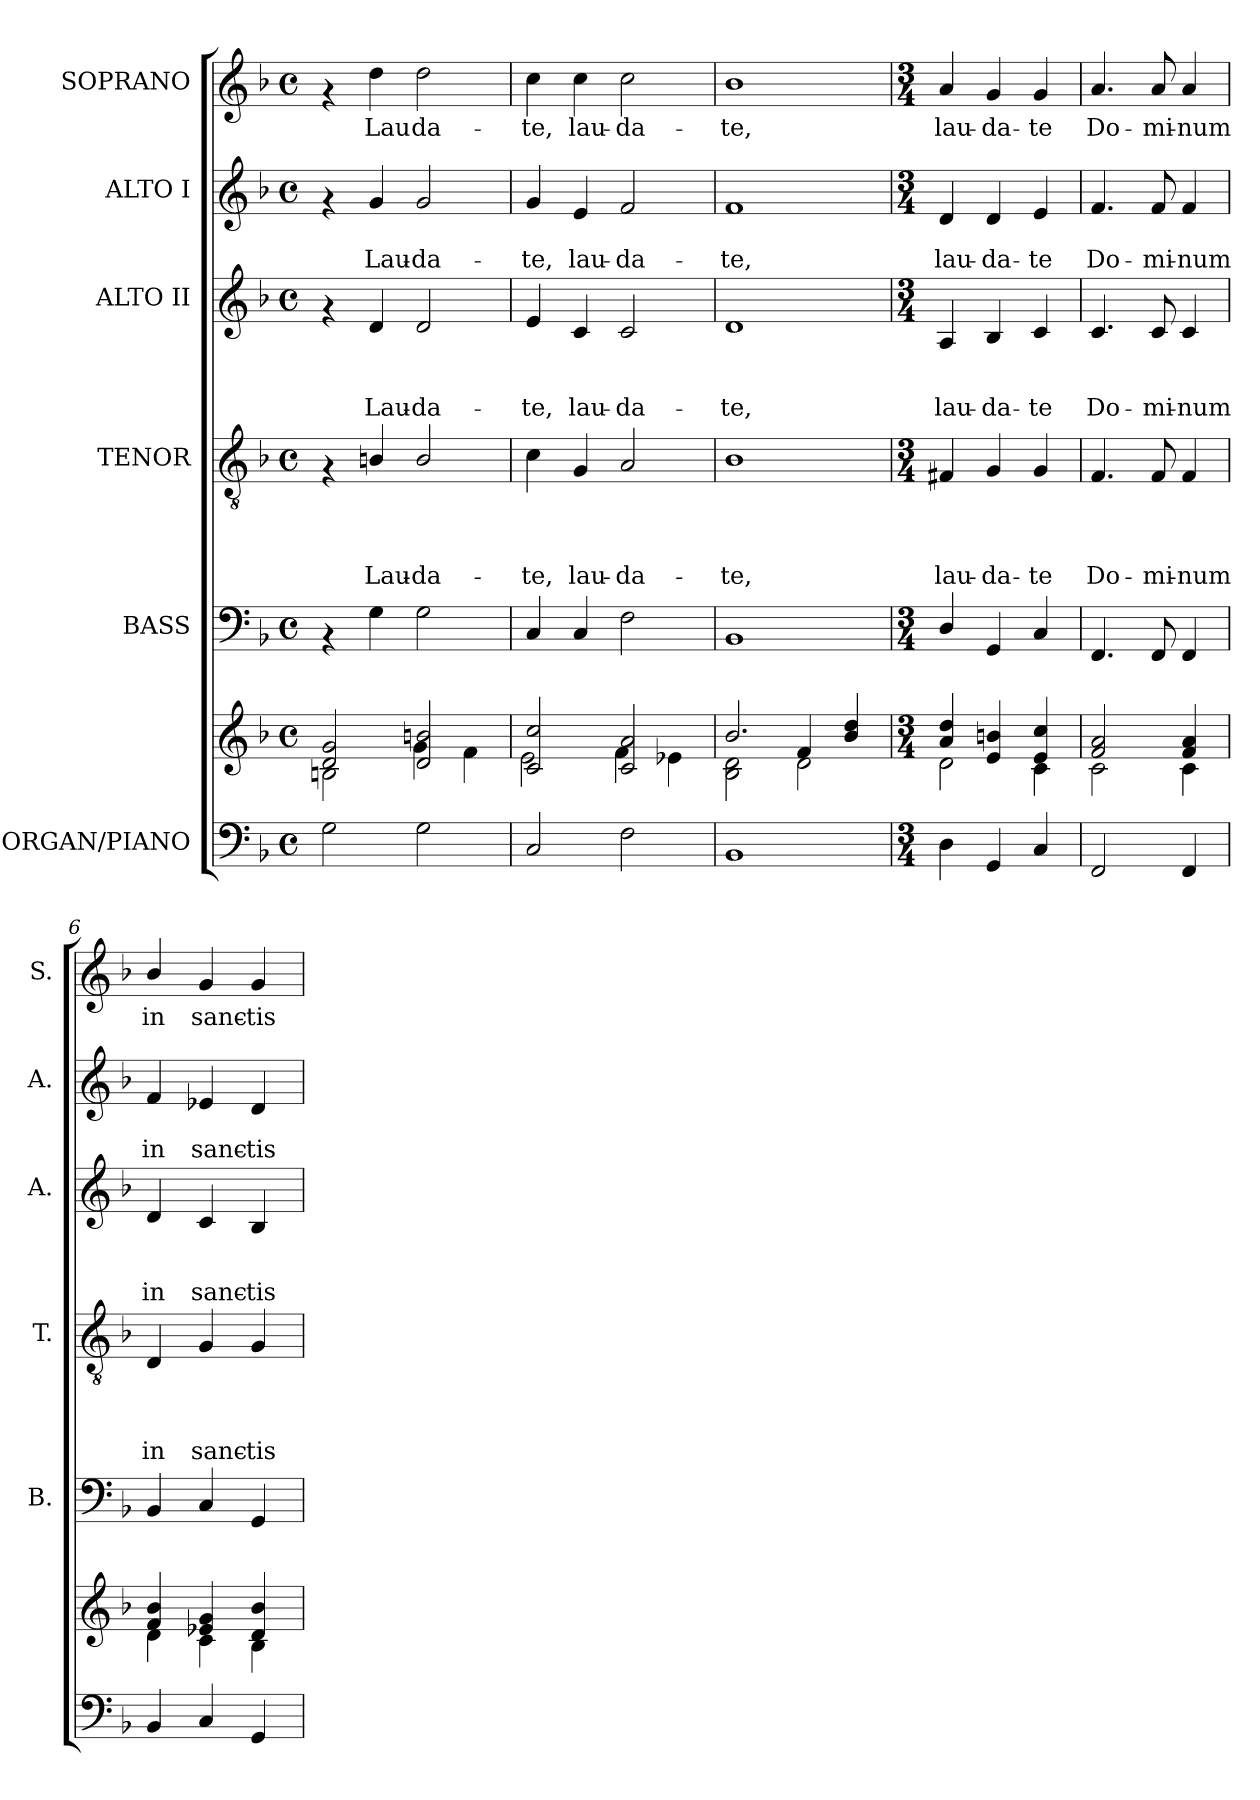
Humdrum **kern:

**kern	**kern	**kern	**kern	**text	**text	**text	**text	**kern	**text	**text	**text	**kern	**text	**text	**kern	**text
*part6	*part6	*part5	*part4	*part4	*part4	*part4	*part4	*part3	*part3	*part3	*part3	*part2	*part2	*part2	*part1	*part1
*staff7	*staff6	*staff5	*staff4	*staff4	*staff4	*staff4	*staff4	*staff3	*staff3	*staff3	*staff3	*staff2	*staff2	*staff2	*staff1	*staff1
*I"ORGAN/PIANO	*	*I"BASS	*I"TENOR	*	*	*	*	*I"ALTO II	*	*	*	*I"ALTO I	*	*	*I"SOPRANO	*
*	*	*I'B.	*I'T.	*	*	*	*	*I'A.	*	*	*	*I'A.	*	*	*I'S.	*
*clefF4	*clefG2	*clefF4	*clefGv2	*	*	*	*	*clefG2	*	*	*	*clefG2	*	*	*clefG2	*
*k[b-]	*k[b-]	*k[b-]	*k[b-]	*	*	*	*	*k[b-]	*	*	*	*k[b-]	*	*	*k[b-]	*
*F:	*F:	*F:	*F:	*	*	*	*	*F:	*	*	*	*F:	*	*	*F:	*
*M4/4	*M4/4	*M4/4	*M4/4	*	*	*	*	*M4/4	*	*	*	*M4/4	*	*	*M4/4	*
*met(c)	*met(c)	*met(c)	*met(c)	*	*	*	*	*met(c)	*	*	*	*met(c)	*	*	*met(c)	*
=1	=1	=1	=1	=1	=1	=1	=1	=1	=1	=1	=1	=1	=1	=1	=1	=1
*	*^	*	*	*	*	*	*	*	*	*	*	*	*	*	*	*
2G\	2d/ 2g/	2Bn\	4rAA	4rF	.	.	.	.	4rf	.	.	.	4rf	.	.	4rf	.
!	!	!	!	!	!	!	!	!LO:LY:b	!	!	!	!LO:LY:b	!	!	!LO:LY:b	!	!LO:LY:b
.	.	.	4G\	4Bn/	.	.	.	Lau-	4d/	.	.	Lau-	4g/	.	Lau-	4dd\	Lau
!	!	!	!	!	!	!	!	!LO:LY:b	!	!	!	!LO:LY:b	!	!	!LO:LY:b	!	!LO:LY:b
2G\	2d/ 2bn/	4g\	2G\	2B/	.	.	.	-da-	2d/	.	.	-da-	2g/	.	-da-	2dd\	da-
.	.	4f\	.	.	.	.	.	.	.	.	.	.	.	.	.	.	.
=2	=2	=2	=2	=2	=2	=2	=2	=2	=2	=2	=2	=2	=2	=2	=2	=2	=2
!	!	!	!	!	!	!	!	!LO:LY:b	!	!	!	!LO:LY:b	!	!	!LO:LY:b	!	!LO:LY:b
2C/	2c/ 2cc/	2e\	4C/	4c\	.	.	.	-te,	4e/	.	.	-te,	4g/	.	-te,	4cc\	-te,
!	!	!	!	!	!	!	!	!LO:LY:b	!	!	!	!LO:LY:b	!	!	!LO:LY:b	!	!LO:LY:b
.	.	.	4C/	4G/	.	.	.	lau-	4c/	.	.	lau-	4e/	.	lau-	4cc\	lau-
!	!	!	!	!	!	!	!	!LO:LY:b	!	!	!	!LO:LY:b	!	!	!LO:LY:b	!	!LO:LY:b
2F\	2c/ 2a/	4f\	2F\	2A/	.	.	.	-da-	2c/	.	.	-da-	2f/	.	-da-	2cc\	-da-
.	.	4e-X\	.	.	.	.	.	.	.	.	.	.	.	.	.	.	.
=3	=3	=3	=3	=3	=3	=3	=3	=3	=3	=3	=3	=3	=3	=3	=3	=3	=3
*	*	*^	*	*	*	*	*	*	*	*	*	*	*	*	*	*	*
!	!	!	!	!	!	!	!	!	!LO:LY:b	!	!	!	!LO:LY:b	!	!	!LO:LY:b	!	!LO:LY:b
1BB-	2B-\ 2d\	2.b-/	2ryy	1BB-	1B-	.	.	.	-te,	1d	.	.	-te,	1f	.	-te,	1b-	-te,
.	2d\	.	4f/	.	.	.	.	.	.	.	.	.	.	.	.	.	.	.
.	.	4ryy	4b-/ 4dd/	.	.	.	.	.	.	.	.	.	.	.	.	.	.	.
*	*v	*v	*v	*	*	*	*	*	*	*	*	*	*	*	*	*	*	*
=4	=4	=4	=4	=4	=4	=4	=4	=4	=4	=4	=4	=4	=4	=4	=4	=4
*M3/4	*M3/4	*M3/4	*M3/4	*	*	*	*	*M3/4	*	*	*	*M3/4	*	*	*M3/4	*
*	*^	*	*	*	*	*	*	*	*	*	*	*	*	*	*	*
*	*	*^	*	*	*	*	*	*	*	*	*	*	*	*	*	*	*
!	!	!	!	!	!	!	!	!	!LO:LY:b	!	!	!	!LO:LY:b	!	!	!LO:LY:b	!	!LO:LY:b
*	*	*v	*v	*	*	*	*	*	*	*	*	*	*	*	*	*	*	*
4D\	4a/ 4dd/	2d\	4D/	4F#X/	.	.	.	lau-	4A/	.	.	lau-	4d/	.	lau-	4a/	lau-
!	!	!	!	!	!	!	!	!LO:LY:b	!	!	!	!LO:LY:b	!	!	!LO:LY:b	!	!LO:LY:b
4GG/	4e/ 4bn/	.	4GG/	4G/	.	.	.	-da-	4B-/	.	.	-da-	4d/	.	-da-	4g/	-da-
!	!	!	!	!	!	!	!	!LO:LY:b	!	!	!	!LO:LY:b	!	!	!LO:LY:b	!	!LO:LY:b
4C/	4e/ 4cc/	4c\	4C/	4G/	.	.	.	-te	4c/	.	.	-te	4e/	.	-te	4g/	-te
=5	=5	=5	=5	=5	=5	=5	=5	=5	=5	=5	=5	=5	=5	=5	=5	=5	=5
!	!	!	!	!	!	!	!	!LO:LY:b	!	!	!	!LO:LY:b	!	!	!LO:LY:b	!	!LO:LY:b
2FF/	2f/ 2a/	2c\	4.FF/	4.F/	.	.	.	Do-	4.c/	.	.	Do-	4.f/	.	Do-	4.a/	Do-
!	!	!	!	!	!	!	!	!LO:LY:b	!	!	!	!LO:LY:b	!	!	!LO:LY:b	!	!LO:LY:b
.	.	.	8FF/	8F/	.	.	.	-mi-	8c/	.	.	-mi-	8f/	.	-mi-	8a/	-mi-
!	!	!	!	!	!	!	!	!LO:LY:b	!	!	!	!LO:LY:b	!	!	!LO:LY:b	!	!LO:LY:b
4FF/	4f/ 4a/	4c\	4FF/	4F/	.	.	.	-num	4c/	.	.	-num	4f/	.	-num	4a/	-num
=6	=6	=6	=6	=6	=6	=6	=6	=6	=6	=6	=6	=6	=6	=6	=6	=6	=6
!	!	!	!	!	!	!	!	!LO:LY:b	!	!	!	!LO:LY:b	!	!	!LO:LY:b	!	!LO:LY:b
4BB-/	4f/ 4b-/	4d\	4BB-/	4D/	.	.	.	in	4d/	.	.	in	4f/	.	in	4b-/	in
!	!	!	!	!	!	!	!	!LO:LY:b	!	!	!	!LO:LY:b	!	!	!LO:LY:b	!	!LO:LY:b
4C/	4e-X/ 4g/	4c\	4C/	4G/	.	.	.	sanc-	4c/	.	.	sanc-	4e-X/	.	sanc-	4g/	sanc-
!	!	!	!	!	!	!	!	!LO:LY:b	!	!	!	!LO:LY:b	!	!	!LO:LY:b	!	!LO:LY:b
4GG/	4d/ 4b-/	4B-\	4GG/	4G/	.	.	.	-tis	4B-/	.	.	-tis	4d/	.	-tis	4g</	-tis
*	*v	*v	*	*	*	*	*	*	*	*	*	*	*	*	*	*	*
=	=	=	=	=	=	=	=	=	=	=	=	=	=	=	=	=
*-	*-	*-	*-	*-	*-	*-	*-	*-	*-	*-	*-	*-	*-	*-	*-	*-
